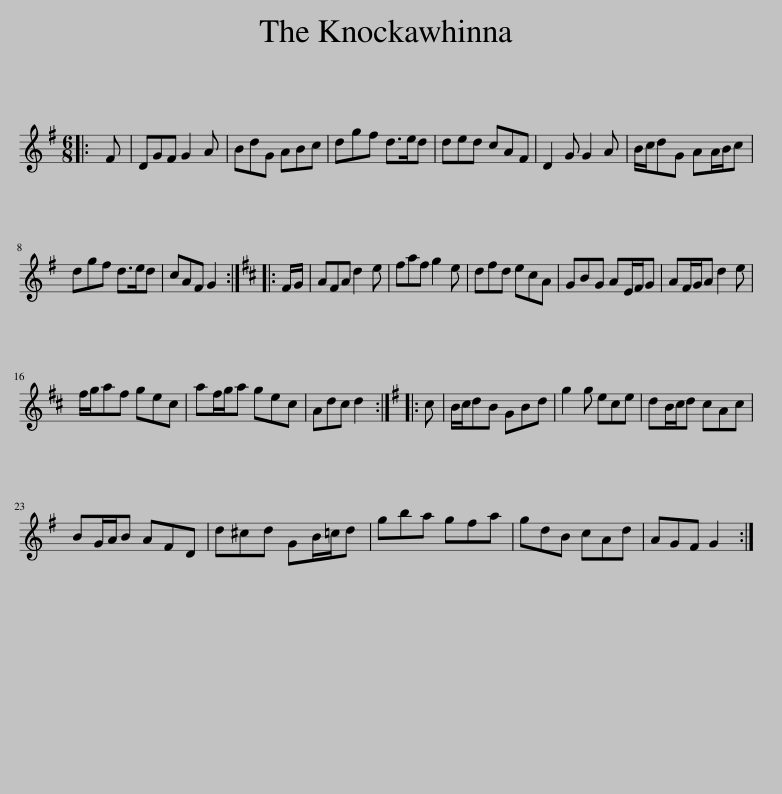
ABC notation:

X:1
L:1/8
M:6/8
I:linebreak $
K:G
V:1 treble
V:1
|: F | DGF G2 A | BdG ABc | dgf d>ed | ded cAF | %5
 D2 G G2 A | B/c/dG AA/B/c |$ dgf d>ed | cAF G2 ::[K:D] F/G/ | %10
 AFA d2 e | faf g2 e | dfd ecA | GBG AE/F/G | AF/G/A d2 e |$ %15
 f/g/af gec | af/g/a gec | Adc d2 ::[K:G] c | B/c/dB GBd | %20
 g2 g ece | dB/c/d cAc |$ BG/A/B AFD | d^cd GB/=c/d | gba gfa | %25
 gdB cAd | AGF G2 :| %27
